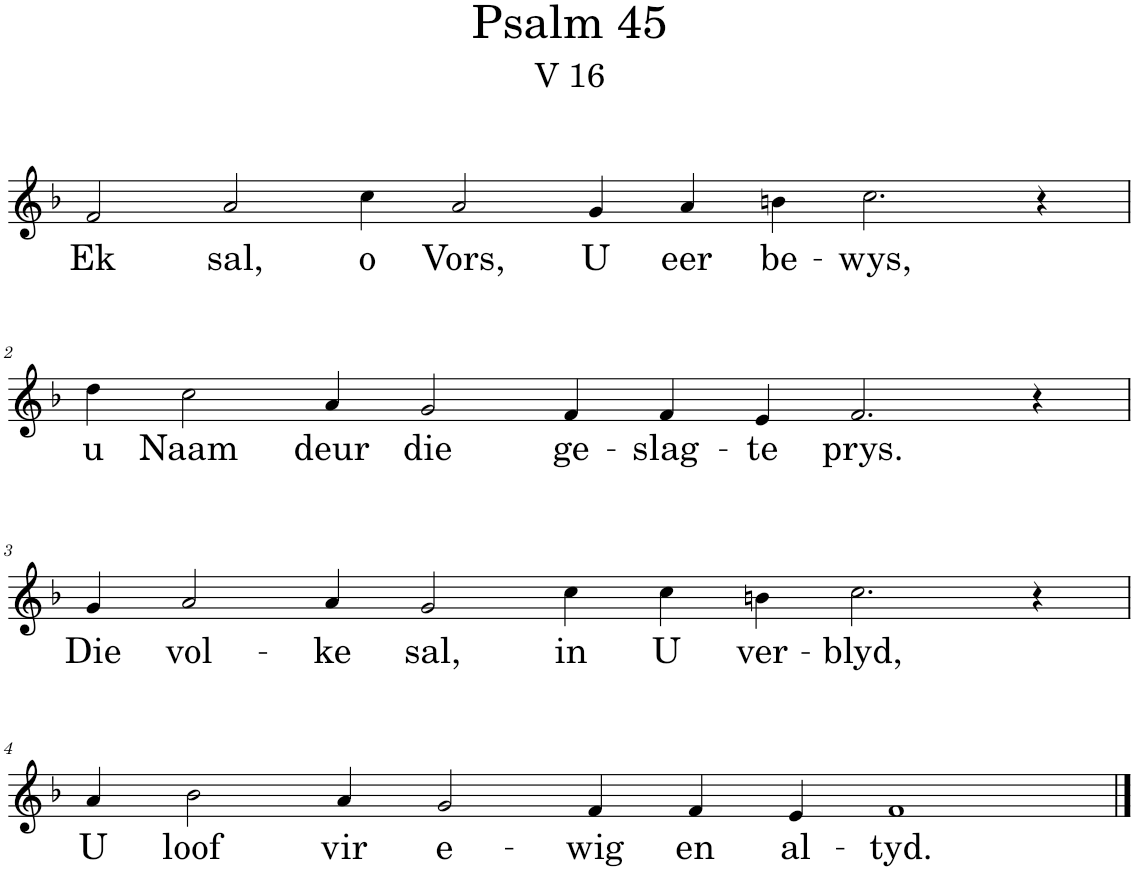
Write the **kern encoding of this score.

**kern	**text
*part1	*part1
*staff1	*staff1
*I"Pipe Organ	*
*I'Org.	*
*clefG2	*
*k[b-]	*
*M14/4	*
=1	=1
!	!LO:LY:b
2f/	Ek
!	!LO:LY:b
2a/	sal,
!	!LO:LY:b
4cc\	o
!	!LO:LY:b
2a/	Vors,
!	!LO:LY:b
4g/	U
!	!LO:LY:b
4a/	eer
!	!LO:LY:b
4bn\	be-
!	!LO:LY:b
2.cc\	-wys,
4r	.
!!LO:LB:g=z
=2	=2
*M13/4	*
!	!LO:LY:b
4dd\	u
!	!LO:LY:b
2cc\	Naam
!	!LO:LY:b
4a/	deur
!	!LO:LY:b
2g/	die
!	!LO:LY:b
4f/	ge-
!	!LO:LY:b
4f/	-slag-
!	!LO:LY:b
4e/	-te
!	!LO:LY:b
2.f/	prys.
4r	.
!!LO:LB:g=z
=3	=3
!	!LO:LY:b
4g/	Die
!	!LO:LY:b
2a/	vol-
!	!LO:LY:b
4a/	-ke
!	!LO:LY:b
2g/	sal,
!	!LO:LY:b
4cc\	in
!	!LO:LY:b
4cc\	U
!	!LO:LY:b
4bn\	ver-
!	!LO:LY:b
2.cc\	-blyd,
4r	.
!!LO:LB:g=z
=4	=4
!	!LO:LY:b
4a/	U
!	!LO:LY:b
2b-\	loof
!	!LO:LY:b
4a/	vir
!	!LO:LY:b
2g/	e-
!	!LO:LY:b
4f/	-wig
!	!LO:LY:b
4f/	en
!	!LO:LY:b
4e/	al-
!	!LO:LY:b
1f	-tyd.
==	==
*-	*-
